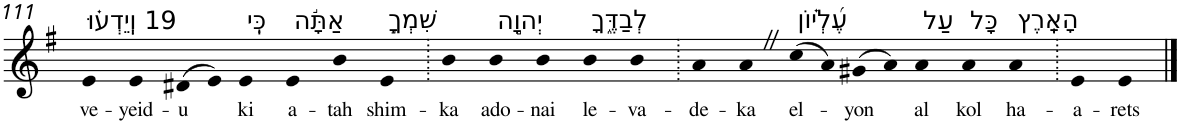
**kern	**text
*part1	*part1
*staff1	*staff1
*I"Piano	*
*I'Pno	*
!!LO:PB:g=z
*clefG2	*
*k[f#]	*
*G:	*
=111	=111
!LO:TX:a:t=19 וְֽיֵדְע֗וּ	!
!	!LO:LY:b
4e	ve-
!	!LO:LY:b
4e	-yeid-
!	!LO:LY:b
(>8d#X	-u
8e)	.
!LO:TX:a:t=כִּֽי	!
!	!LO:LY:b
4e	ki
!LO:TX:a:t=אַתָּ֬ה	!
!	!LO:LY:b
4e	a-
!	!LO:LY:b
4b	-tah
!LO:TX:a:t=שִׁמְךָ֣	!
!	!LO:LY:b
4e	shim-
=112.	=112.
!	!LO:LY:b
4b	-ka
!LO:TX:a:t=יְהוָ֣ה	!
!	!LO:LY:b
4b	ado-
!	!LO:LY:b
4b	-nai
!LO:TX:a:t=לְבַדֶּ֑ךָ	!
!	!LO:LY:b
4b	le-
!	!LO:LY:b
4b	-va-
=113.	=113.
!	!LO:LY:b
4a	-de-
!	!LO:LY:b
4aZ	-ka
!LO:TX:a:t=עֶ֝לְי֗וֹן	!
!	!LO:LY:b
(>8cc	el-
8a)	.
!	!LO:LY:b
(>8g#X	-yon
8a)	.
!LO:TX:a:t=עַל	!
!	!LO:LY:b
4a	al
!LO:TX:a:t=כָּל	!
!	!LO:LY:b
4a	kol
!LO:TX:a:t=הָאָֽרֶץ	!
!	!LO:LY:b
4a	ha-
=114.	=114.
!	!LO:LY:b
4e	-a-
!	!LO:LY:b
4e	-rets
==	==
*-	*-
